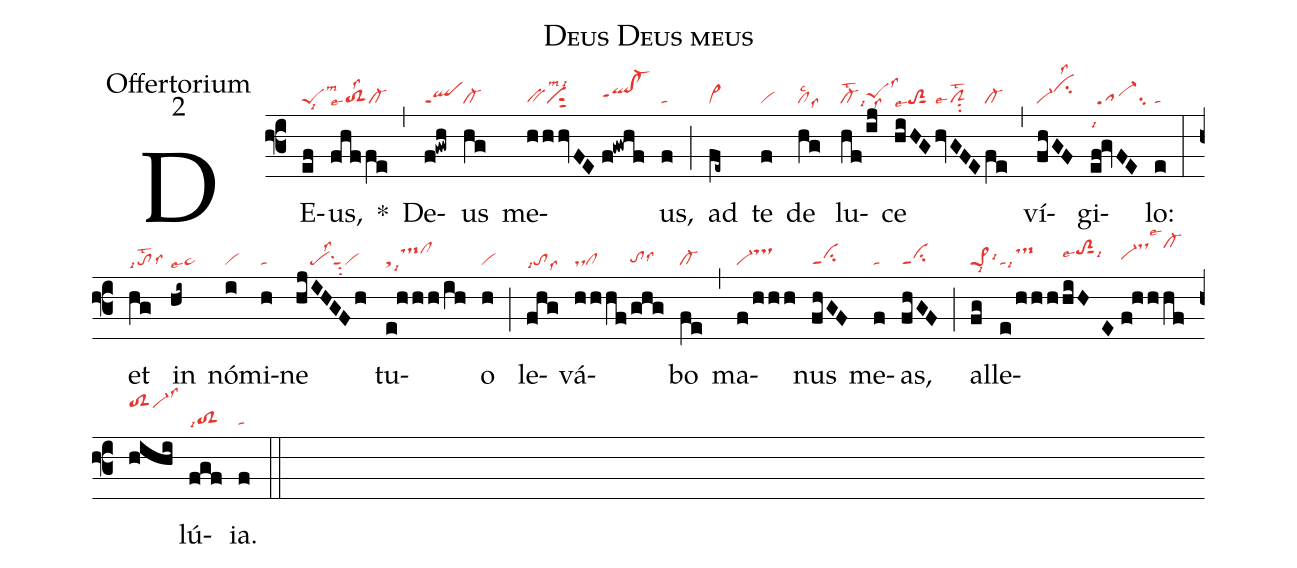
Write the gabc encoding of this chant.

nabc-lines:1;
name:Deus Deus meus;
office-part:Offertorium;
mode:2;
%%
(f3) DE(ef|peSlsm3lsi8)us,(fhffe|toS2lss2lse7cl-) *(,) De(f!gwh|qlppt1)us(hg|cl-) me(hhhvFE//|bvciS1lsm2lsi2|f!gwhf|qlhh!cl-hhppt1)us,(f|ta) (;) ad(fe~|vi>) te(f|vi) de(hg|cllsc2lss9) lu(hf/ij|cl-lst2lsi9peShhlss3lss8)ce(hiHG/|toS2sut1lse7|hvGFE/|clSsu2lse4lst2|fe|cl-) (,) ví(fhGF|vi-cihjlss2)gi(ef!gvFE|sa-su2lsi7)lo:(e|ta) (:) et(hg|tolst2lsi7lss6) in(hi~|ta>lse7) nó(i|vi)mi(h|ta)ne(hjIHGFh|pesu1sut1su2lse7lss2vi) tu(e!hhh/ih|stlsi9ts-hjclhj)o(h|vi) (;) le(fhg|tolsi7lss9)vá(hhhf/|dscl|ghg|tohglss6)bo(fe|cl-) (,) ma(f/hhh|vi-tshj)nus(fhGF|cippt1) me(f|ta)as,(fhGF|cippt1) (;) al(fg|pe>1lsi6lsi8)le(e/|talsi9|hhh|ts-hj|hiHE//|toS2hjsut1lse7lsi9|f!hhhf//|vi-hhdshlcl-hllse1|hihi|toS2hlvi-hllss3)lú(fgf|toS2lsi7)ia.(f|ta) (::)
